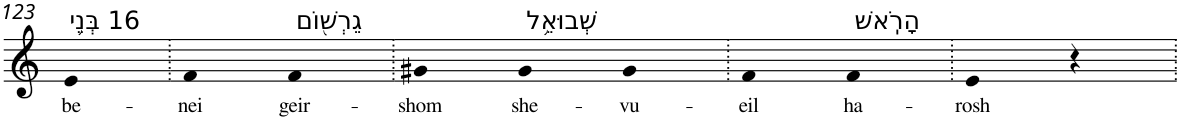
**kern	**text
*part1	*part1
*staff1	*staff1
*I"Piano	*
*I'Pno	*
!!LO:PB:g=z
*clefG2	*
*k[]	*
=123	=123
!LO:TX:a:t=16 בְּנֵ֥י	!
!	!LO:LY:b
4e	be-
=124.	=124.
!	!LO:LY:b
4f	-nei
!LO:TX:a:t=גֵרְשׁ֖וֹם	!
!	!LO:LY:b
4f	geir-
=125.	=125.
!	!LO:LY:b
4g#X	-shom
!LO:TX:a:t=שְׁבוּאֵ֥ל	!
!	!LO:LY:b
4g#	she-
!	!LO:LY:b
4g#	-vu-
=126.	=126.
!	!LO:LY:b
4f	-eil
!LO:TX:a:t=הָרֹֽאשׁ	!
!	!LO:LY:b
4f	ha-
=127.	=127.
!	!LO:LY:b
4e	-rosh
4r	.
=.	=.
*-	*-
